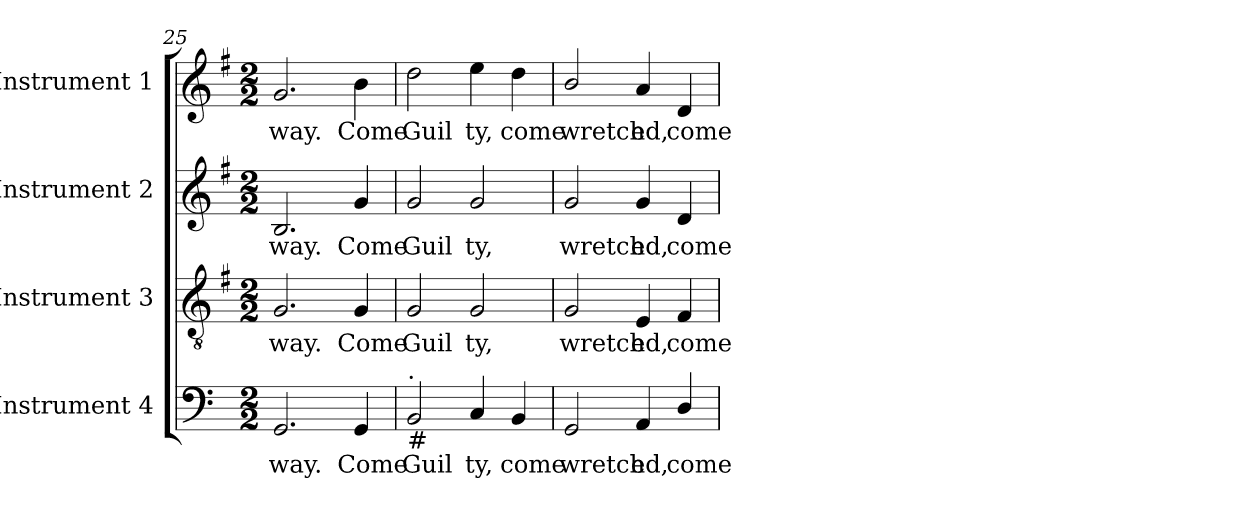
**kern	**text	**kern	**text	**kern	**text	**kern	**text
*part4	*part4	*part3	*part3	*part2	*part2	*part1	*part1
*staff4	*staff4	*staff3	*staff3	*staff2	*staff2	*staff1	*staff1
*I"Instrument 4	*	*I"Instrument 3	*	*I"Instrument 2	*	*I"Instrument 1	*
*clefF4	*	*clefGv2	*	*clefG2	*	*clefG2	*
*	*	*ITrd-3c-5	*	*ITrd-3c-5	*	*ITrd-3c-5	*
*k[]	*	*k[]	*	*k[]	*	*k[]	*
*C:	*	*C:	*	*C:	*	*C:	*
*M2/2	*	*M2/2	*	*M2/2	*	*M2/2	*
=25	=25	=25	=25	=25	=25	=25	=25
!	!LO:LY:b:rj	!	!LO:LY:b:rj	!	!LO:LY:b:rj	!	!LO:LY:b
2.GG/	way.	2.c/	way.	2.e/	way.	2.cc/	way.
!	!LO:LY:b:rj	!	!LO:LY:b:rj	!	!LO:LY:b:rj	!	!LO:LY:b
4GG/	Come	4c/	Come	4cc/	Come	4ee\	Come
!!LO:LB:g=z
=26	=26	=26	=26	=26	=26	=26	=26
!LO:TX:b:t=#	!	!	!	!	!	!	!
!LO:TX:a:t=.	!	!	!	!	!	!	!
!	!LO:LY:b:rj	!	!LO:LY:b:rj	!	!LO:LY:b:rj	!	!LO:LY:b
2BB/	Guil	2c/	Guil	2cc/	Guil	2gg\	Guil
!	!LO:LY:b:rj	!	!LO:LY:b:rj	!	!LO:LY:b:rj	!	!LO:LY:b
4C/	ty,	2c/	ty,	2cc/	ty,	4aa\	ty,
!	!LO:LY:b:rj	!	!	!	!	!	!LO:LY:b
4BB/	come	.	.	.	.	4gg\	come
=27	=27	=27	=27	=27	=27	=27	=27
!	!LO:LY:b:rj	!	!LO:LY:b:rj	!	!LO:LY:b:rj	!	!LO:LY:b
2GG/	wretch	2c/	wretch	2cc/	wretch	2ee/	wretch
!	!LO:LY:b:rj	!	!LO:LY:b:rj	!	!LO:LY:b:rj	!	!LO:LY:b
4AA/	ed,	4A/	ed,	4cc/	ed,	4dd/	ed,
!	!LO:LY:b:rj	!	!LO:LY:b:rj	!	!LO:LY:b:rj	!	!LO:LY:b
4D/	come	4B/	come	4g/	come	4g/	come
=	=	=	=	=	=	=	=
*-	*-	*-	*-	*-	*-	*-	*-
